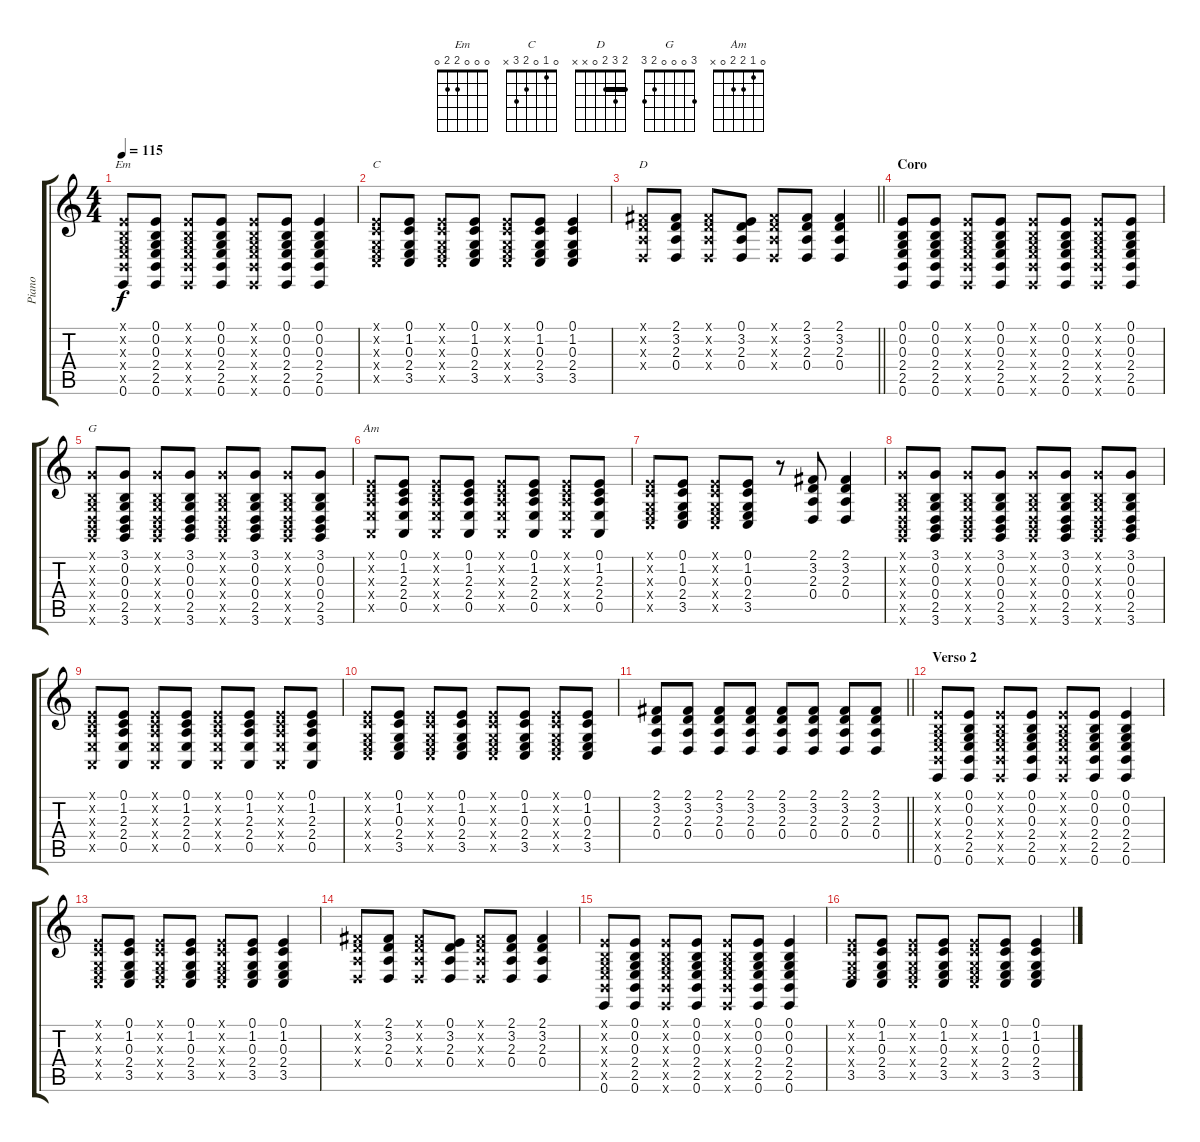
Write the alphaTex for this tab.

\track ("Piano" "Piano") {instrument honkytonkpiano}
\staff {score tabs}
\tuning (E4 B3 G3 D3 A2 E2) {hide}
\chord ("Em" 0 0 0 2 2 0)
\chord ("C" 0 1 0 2 3 x)
\chord ("D" 2 3 2 0 x x) {barre 2}
\chord ("G" 3 0 0 0 2 3)
\chord ("Am" 0 1 2 2 0 x)
\ts (4 4)
\tempo 115
\clef g2
\ks c
(0.1{x} 0.2{x} 0.3{x} 2.4{x} 2.5{x} 0.6).8{ch "Em" dy f} (0.1 0.2 0.3 2.4 2.5 0.6).8 (0.1{x} 0.2{x} 0.3{x} 2.4{x} 2.5{x} 0.6{x}).8 (0.1 0.2 0.3 2.4 2.5 0.6).8 (0.1{x} 0.2{x} 0.3{x} 2.4{x} 2.5{x} 0.6{x}).8 (0.1 0.2 0.3 2.4 2.5 0.6).8 (0.1 0.2 0.3 2.4 2.5 0.6).4 |
(0.1{x} 1.2{x} 0.3{x} 2.4{x} 3.5{x}).8{ch "C"} (0.1 1.2 0.3 2.4 3.5).8 (0.1{x} 1.2{x} 0.3{x} 2.4{x} 3.5{x}).8 (0.1 1.2 0.3 2.4 3.5).8 (0.1{x} 1.2{x} 0.3{x} 2.4{x} 3.5{x}).8 (0.1 1.2 0.3 2.4 3.5).8 (0.1 1.2 0.3 2.4 3.5).4 |
\barLineRight lightlight
(2.1{x} 3.2{x} 2.3{x} 0.4{x}).8{ch "D"} (2.1 3.2 2.3 0.4).8 (2.1{x} 3.2{x} 2.3{x} 0.4{x}).8 (0.1 3.2 2.3 0.4).8 (2.1{x} 3.2{x} 2.3{x} 0.4{x}).8 (2.1 3.2 2.3 0.4).8 (2.1 3.2 2.3 0.4).4 |
\section ("" "Coro")
(0.1 0.2 0.3 2.4 2.5 0.6).8 (0.1 0.2 0.3 2.4 2.5 0.6).8 (0.1{x} 0.2{x} 0.3{x} 2.4{x} 2.5{x} 0.6{x}).8 (0.1 0.2 0.3 2.4 2.5 0.6).8 (0.1{x} 0.2{x} 0.3{x} 2.4{x} 2.5{x} 0.6{x}).8 (0.1 0.2 0.3 2.4 2.5 0.6).8 (0.1{x} 0.2{x} 0.3{x} 2.4{x} 2.5{x} 0.6{x}).8 (0.1 0.2 0.3 2.4 2.5 0.6).8 |
(3.1{x} 0.2{x} 0.3{x} 0.4{x} 2.5{x} 3.6{x}).8{ch "G"} (3.1 0.2 0.3 0.4 2.5 3.6).8 (3.1{x} 0.2{x} 0.3{x} 0.4{x} 2.5{x} 3.6{x}).8 (3.1 0.2 0.3 0.4 2.5 3.6).8 (3.1{x} 0.2{x} 0.3{x} 0.4{x} 2.5{x} 3.6{x}).8 (3.1 0.2 0.3 0.4 2.5 3.6).8 (3.1{x} 0.2{x} 0.3{x} 0.4{x} 2.5{x} 3.6{x}).8 (3.1 0.2 0.3 0.4 2.5 3.6).8 |
(0.1{x} 1.2{x} 2.3{x} 2.4{x} 0.5{x}).8{ch "Am"} (0.1 1.2 2.3 2.4 0.5).8 (0.1{x} 1.2{x} 2.3{x} 2.4{x} 0.5{x}).8 (0.1 1.2 2.3 2.4 0.5).8 (0.1{x} 1.2{x} 2.3{x} 2.4{x} 0.5{x}).8 (0.1 1.2 2.3 2.4 0.5).8 (0.1{x} 1.2{x} 2.3{x} 2.4{x} 0.5{x}).8 (0.1 1.2 2.3 2.4 0.5).8 |
(0.1{x} 1.2{x} 0.3{x} 2.4{x} 3.5{x}).8 (0.1 1.2 0.3 2.4 3.5).8 (0.1{x} 1.2{x} 0.3{x} 2.4{x} 3.5{x}).8 (0.1 1.2 0.3 2.4 3.5).8 r.8 (2.1 3.2 2.3 0.4).8 (2.1 3.2 2.3 0.4).4 |
(3.1{x} 0.2{x} 0.3{x} 0.4{x} 2.5{x} 3.6{x}).8 (3.1 0.2 0.3 0.4 2.5 3.6).8 (3.1{x} 0.2{x} 0.3{x} 0.4{x} 2.5{x} 3.6{x}).8 (3.1 0.2 0.3 0.4 2.5 3.6).8 (3.1{x} 0.2{x} 0.3{x} 0.4{x} 2.5{x} 3.6{x}).8 (3.1 0.2 0.3 0.4 2.5 3.6).8 (3.1{x} 0.2{x} 0.3{x} 0.4{x} 2.5{x} 3.6{x}).8 (3.1 0.2 0.3 0.4 2.5 3.6).8 |
(0.1{x} 1.2{x} 2.3{x} 2.4{x} 0.5{x}).8 (0.1 1.2 2.3 2.4 0.5).8 (0.1{x} 1.2{x} 2.3{x} 2.4{x} 0.5{x}).8 (0.1 1.2 2.3 2.4 0.5).8 (0.1{x} 1.2{x} 2.3{x} 2.4{x} 0.5{x}).8 (0.1 1.2 2.3 2.4 0.5).8 (0.1{x} 1.2{x} 2.3{x} 2.4{x} 0.5{x}).8 (0.1 1.2 2.3 2.4 0.5).8 |
(0.1{x} 1.2{x} 0.3{x} 2.4{x} 3.5{x}).8 (0.1 1.2 0.3 2.4 3.5).8 (0.1{x} 1.2{x} 0.3{x} 2.4{x} 3.5{x}).8 (0.1 1.2 0.3 2.4 3.5).8 (0.1{x} 1.2{x} 0.3{x} 2.4{x} 3.5{x}).8 (0.1 1.2 0.3 2.4 3.5).8 (0.1{x} 1.2{x} 0.3{x} 2.4{x} 3.5{x}).8 (0.1 1.2 0.3 2.4 3.5).8 |
\barLineRight lightlight
(2.1 3.2 2.3 0.4).8 (2.1 3.2 2.3 0.4).8 (2.1 3.2 2.3 0.4).8 (2.1 3.2 2.3 0.4).8 (2.1 3.2 2.3 0.4).8 (2.1 3.2 2.3 0.4).8 (2.1 3.2 2.3 0.4).8 (2.1 3.2 2.3 0.4).8 |
\section ("" "Verso 2")
(0.1{x} 0.2{x} 0.3{x} 2.4{x} 2.5{x} 0.6).8 (0.1 0.2 0.3 2.4 2.5 0.6).8 (0.1{x} 0.2{x} 0.3{x} 2.4{x} 2.5{x} 0.6{x}).8 (0.1 0.2 0.3 2.4 2.5 0.6).8 (0.1{x} 0.2{x} 0.3{x} 2.4{x} 2.5{x} 0.6{x}).8 (0.1 0.2 0.3 2.4 2.5 0.6).8 (0.1 0.2 0.3 2.4 2.5 0.6).4 |
(0.1{x} 1.2{x} 0.3{x} 2.4{x} 3.5{x}).8 (0.1 1.2 0.3 2.4 3.5).8 (0.1{x} 1.2{x} 0.3{x} 2.4{x} 3.5{x}).8 (0.1 1.2 0.3 2.4 3.5).8 (0.1{x} 1.2{x} 0.3{x} 2.4{x} 3.5{x}).8 (0.1 1.2 0.3 2.4 3.5).8 (0.1 1.2 0.3 2.4 3.5).4 |
(2.1{x} 3.2{x} 2.3{x} 0.4{x}).8 (2.1 3.2 2.3 0.4).8 (2.1{x} 3.2{x} 2.3{x} 0.4{x}).8 (0.1 3.2 2.3 0.4).8 (2.1{x} 3.2{x} 2.3{x} 0.4{x}).8 (2.1 3.2 2.3 0.4).8 (2.1 3.2 2.3 0.4).4 |
(0.1{x} 0.2{x} 0.3{x} 2.4{x} 2.5{x} 0.6).8 (0.1 0.2 0.3 2.4 2.5 0.6).8 (0.1{x} 0.2{x} 0.3{x} 2.4{x} 2.5{x} 0.6{x}).8 (0.1 0.2 0.3 2.4 2.5 0.6).8 (0.1{x} 0.2{x} 0.3{x} 2.4{x} 2.5{x} 0.6{x}).8 (0.1 0.2 0.3 2.4 2.5 0.6).8 (0.1 0.2 0.3 2.4 2.5 0.6).4 |
(0.1{x} 1.2{x} 0.3{x} 2.4{x} 3.5).8 (0.1 1.2 0.3 2.4 3.5).8 (0.1{x} 1.2{x} 0.3{x} 2.4{x} 3.5{x}).8 (0.1 1.2 0.3 2.4 3.5).8 (0.1{x} 1.2{x} 0.3{x} 2.4{x} 3.5{x}).8 (0.1 1.2 0.3 2.4 3.5).8 (0.1 1.2 0.3 2.4 3.5).4
